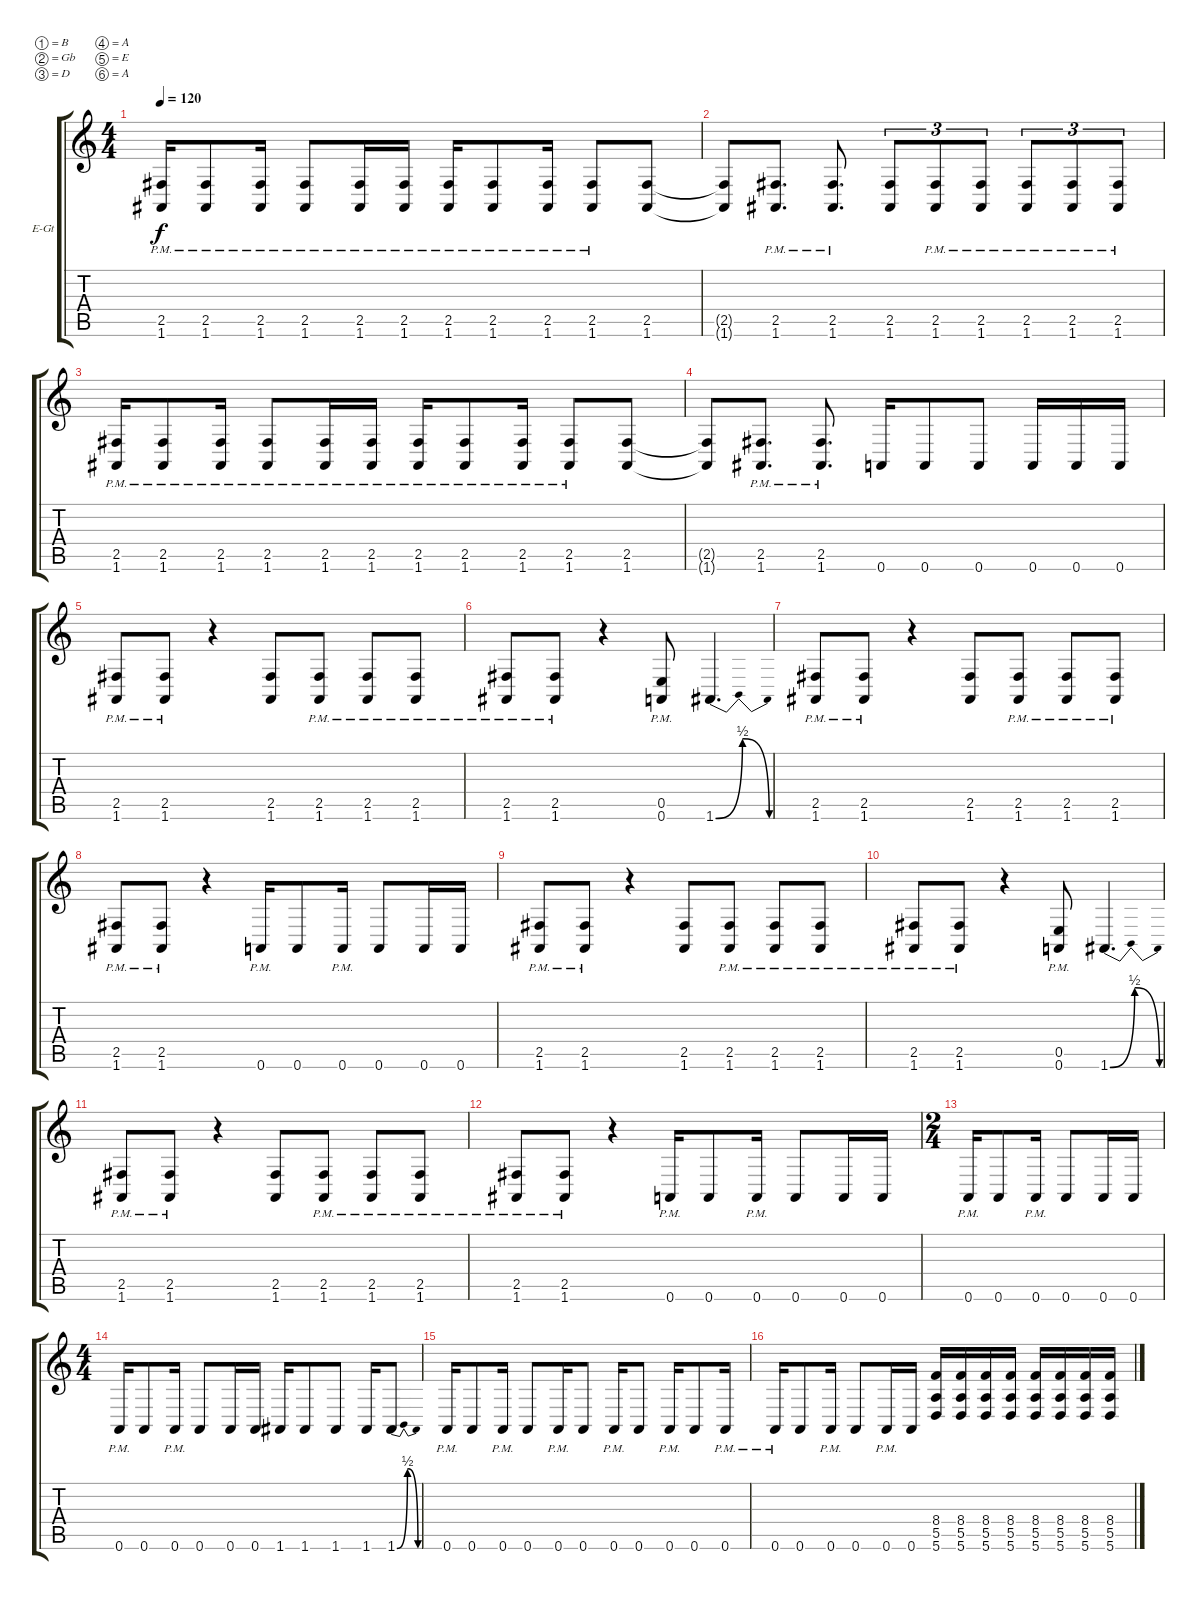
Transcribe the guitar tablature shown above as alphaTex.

\defaultSystemsLayout 4
\bracketExtendMode groupsimilarinstruments
\firstSystemTrackNameOrientation horizontal
\otherSystemsTrackNameOrientation horizontal
\track ("Electric Guitar" "E-Gt") {instrument distortionguitar}
\staff {score tabs}
\tuning (B3 Gb3 D3 A2 E2 A1)
\ts (4 4)
\tempo 120
\clef g2
\scale
0.333333
\ks c
(2.5{pm} 1.6{pm}).16{dy f} (2.5{pm} 1.6{pm}).8 (2.5{pm} 1.6{pm}).16 (2.5{pm} 1.6{pm}).8 (2.5{pm} 1.6{pm}).16 (2.5{pm} 1.6{pm}).16 (2.5{pm} 1.6{pm}).16 (2.5{pm} 1.6{pm}).8 (2.5{pm} 1.6{pm}).16 (2.5{pm} 1.6{pm}).8 (2.5 1.6).8 |
\scale
0.333333 (2.5{t} 1.6{t}).8 (2.5{pm} 1.6{pm}).8{d} (2.5{pm} 1.6{pm}).8{d} (2.5 1.6).8{tu (3 2)} (2.5{pm} 1.6{pm}).8{tu (3 2)} (2.5{pm} 1.6{pm}).8{tu (3 2)} (2.5{pm} 1.6{pm}).8{tu (3 2)} (2.5{pm} 1.6{pm}).8{tu (3 2)} (2.5{pm} 1.6{pm}).8{tu (3 2)} |
\scale
0.333333 (2.5{pm} 1.6{pm}).16 (2.5{pm} 1.6{pm}).8 (2.5{pm} 1.6{pm}).16 (2.5{pm} 1.6{pm}).8 (2.5{pm} 1.6{pm}).16 (2.5{pm} 1.6{pm}).16 (2.5{pm} 1.6{pm}).16 (2.5{pm} 1.6{pm}).8 (2.5{pm} 1.6{pm}).16 (2.5{pm} 1.6{pm}).8 (2.5 1.6).8 |
\scale
0.333333 (2.5{t} 1.6{t}).8 (2.5{pm} 1.6{pm}).8{d} (2.5{pm} 1.6{pm}).8{d} 0.6.16 0.6.8 0.6.8 0.6.16 0.6.16 0.6.16 |
\scale
0.333333 (2.5{pm} 1.6{pm}).8 (2.5{pm} 1.6{pm}).8 r.4 (2.5 1.6).8 (2.5{pm} 1.6{pm}).8 (2.5{pm} 1.6{pm}).8 (2.5{pm} 1.6{pm}).8 |
\scale
0.333333 (2.5{pm} 1.6{pm}).8 (2.5{pm} 1.6{pm}).8 r.4 (0.5{pm} 0.6{pm}).8 1.6{be (bendrelease 0 0 30 2 30 2 60 0)}.4{d} |
\scale
0.333333 (2.5{pm} 1.6{pm}).8 (2.5{pm} 1.6{pm}).8 r.4 (2.5 1.6).8 (2.5{pm} 1.6{pm}).8 (2.5{pm} 1.6{pm}).8 (2.5{pm} 1.6{pm}).8 |
\scale
0.333333 (2.5{pm} 1.6{pm}).8 (2.5{pm} 1.6{pm}).8 r.4 0.6{pm}.16 0.6.8 0.6{pm}.16 0.6.8 0.6.16 0.6.16 |
\scale
0.333333 (2.5{pm} 1.6{pm}).8 (2.5{pm} 1.6{pm}).8 r.4 (2.5 1.6).8 (2.5{pm} 1.6{pm}).8 (2.5{pm} 1.6{pm}).8 (2.5{pm} 1.6{pm}).8 |
\scale
0.333333 (2.5{pm} 1.6{pm}).8 (2.5{pm} 1.6{pm}).8 r.4 (0.5{pm} 0.6{pm}).8 1.6{be (bendrelease 0 0 30 2 30 2 60 0)}.4{d} |
\scale
0.333333 (2.5{pm} 1.6{pm}).8 (2.5{pm} 1.6{pm}).8 r.4 (2.5 1.6).8 (2.5{pm} 1.6{pm}).8 (2.5{pm} 1.6{pm}).8 (2.5{pm} 1.6{pm}).8 |
\scale
0.333333 (2.5{pm} 1.6{pm}).8 (2.5{pm} 1.6{pm}).8 r.4 0.6{pm}.16 0.6.8 0.6{pm}.16 0.6.8 0.6.16 0.6.16 |
\ts (2 4)
\scale
0.39527 0.6{pm}.16 0.6.8 0.6{pm}.16 0.6.8 0.6.16 0.6.16 |
\ts (4 4)
\scale
0.39527 0.6{pm}.16 0.6.8 0.6{pm}.16 0.6.8 0.6.16 0.6.16 1.6.16 1.6.8 1.6.8 1.6.16 1.6{be (bendrelease 0 0 30 2 30 2 60 0)}.8 |
\scale
0.209459 0.6{pm}.16 0.6.8 0.6{pm}.16 0.6.8 0.6{pm}.16 0.6.8 0.6{pm}.16 0.6.8 0.6{pm}.16 0.6.8 0.6{pm}.16 |
\scale
0.333333 0.6{pm}.16 0.6.8 0.6{pm}.16 0.6.8 0.6{pm}.16 0.6.16 (8.4 5.6 5.5).16 (8.4 5.6 5.5).16 (8.4 5.6 5.5).16 (8.4 5.6 5.5).16 (8.4 5.6 5.5).16 (8.4 5.6 5.5).16 (8.4 5.6 5.5).16 (8.4 5.6 5.5).16
